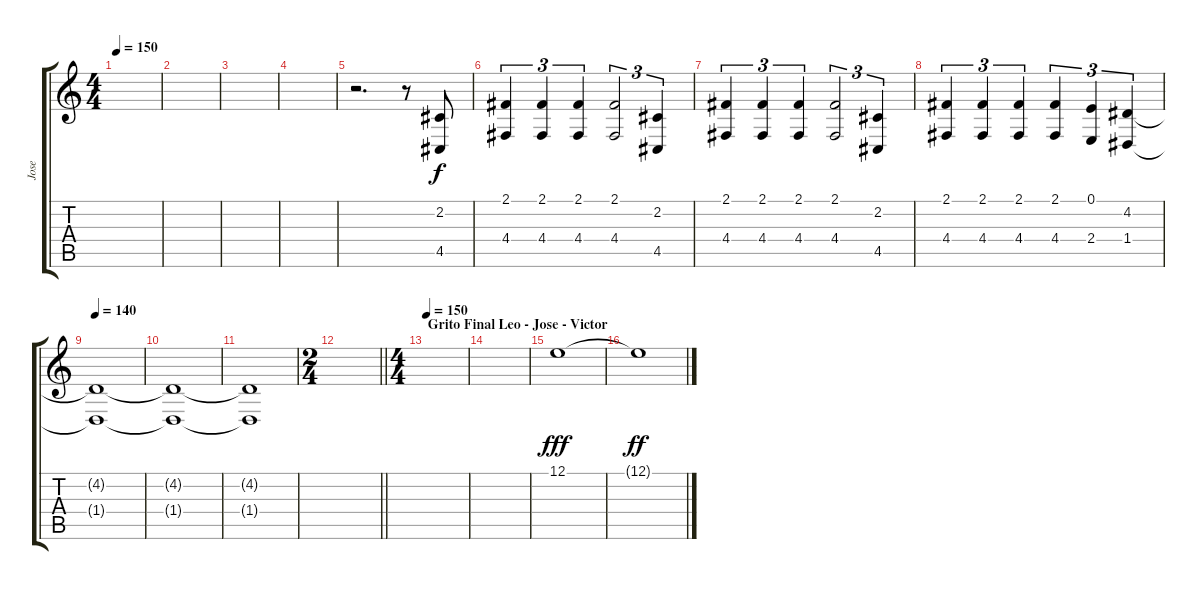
\track ("Jose" "Jose") {instrument synthbrass2}
\staff {score tabs}
\tuning (E4 B3 G3 D3 A2 E2) {hide}
\ts (4 4)
\tempo 150
\clef g2
\ks c
|
|
|
|
r.2{d} r.8 (2.2 4.5).8 |
(2.1 4.4).4{tu (3 2)} (2.1 4.4).4{tu (3 2)} (2.1 4.4).4{tu (3 2)} (2.1 4.4).2{tu (3 2)} (2.2 4.5).4{tu (3 2)} |
(2.1 4.4).4{tu (3 2)} (2.1 4.4).4{tu (3 2)} (2.1 4.4).4{tu (3 2)} (2.1 4.4).2{tu (3 2)} (2.2 4.5).4{tu (3 2)} |
(2.1 4.4).4{tu (3 2)} (2.1 4.4).4{tu (3 2)} (2.1 4.4).4{tu (3 2)} (2.1 4.4).4{tu (3 2)} (0.1 2.4).4{tu (3 2)} (4.2 1.4).4{tu (3 2)} |
\tempo 140
(4.2{t} 1.4{t}).1 |
(4.2{t} 1.4{t}).1 |
(4.2{t} 1.4{t}).1 |
\ts (2 4)
\barLineRight lightlight
|
\ts (4 4)
\section ("" "Grito Final Leo - Jose - Victor")
\tempo 150
|
|
12.1.1{dy fff} |
12.1{t}.1{dy ff}
